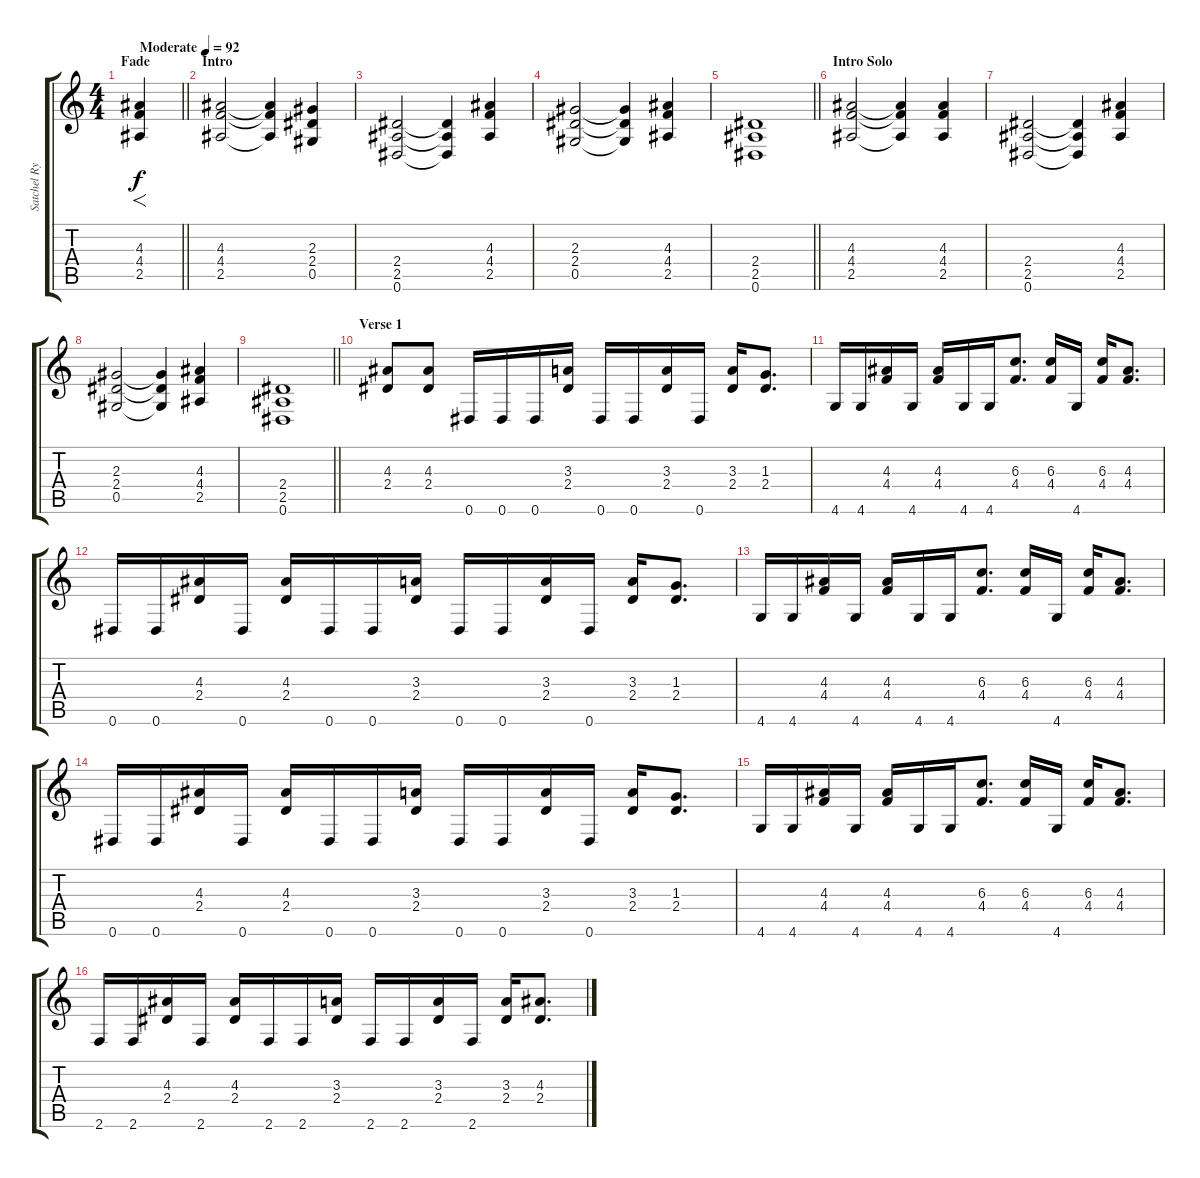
\track ("Satchel Rythym" "Satchel Ry") {instrument distortionguitar}
\staff {score tabs}
\tuning (Eb4 Bb3 Gb3 Db3 Ab2 Eb2) {hide}
\ts (4 4)
\section ("" "Fade")
\tempo (92 "Moderate")
\clef g2
\barLineRight lightlight
\ks c
(4.3 4.4 2.5).4{f dy f instrument distortionguitar} |
\section ("" "Intro")
(4.3 4.4 2.5).2 (4.3{t} 4.4{t} 2.5{t}).4 (2.3 2.4 0.5).4 |
(2.4 2.5 0.6).2 (2.4{t} 2.5{t} 0.6{t}).4 (4.3 4.4 2.5).4 |
(2.3 2.4 0.5).2 (2.3{t} 2.4{t} 0.5{t}).4 (4.3 4.4 2.5).4 |
\barLineRight lightlight
(2.4 2.5 0.6).1 |
\section ("" "Intro Solo")
(4.3 4.4 2.5).2 (4.3{t} 4.4{t} 2.5{t}).4 (4.3 4.4 2.5).4 |
(2.4 2.5 0.6).2 (2.4{t} 2.5{t} 0.6{t}).4 (4.3 4.4 2.5).4 |
(2.3 2.4 0.5).2 (2.3{t} 2.4{t} 0.5{t}).4 (4.3 4.4 2.5).4 |
\barLineRight lightlight
(2.4 2.5 0.6).1 |
\section ("" "Verse 1")
(4.3 2.4).8 (4.3 2.4).8 0.6.16 0.6.16 0.6.16 (3.3 2.4).16 0.6.16 0.6.16 (3.3 2.4).16 0.6.16 (3.3 2.4).16 (1.3 2.4).8{d} |
4.6.16 4.6.16 (4.3 4.4).16 4.6.16 (4.3 4.4).16 4.6.16 4.6.16 (6.3 4.4).8{d} (6.3 4.4).16 4.6.16 (6.3 4.4).16 (4.3 4.4).8{d} |
0.6.16 0.6.16 (4.3 2.4).16 0.6.16 (4.3 2.4).16 0.6.16 0.6.16 (3.3 2.4).16 0.6.16 0.6.16 (3.3 2.4).16 0.6.16 (3.3 2.4).16 (1.3 2.4).8{d} |
4.6.16 4.6.16 (4.3 4.4).16 4.6.16 (4.3 4.4).16 4.6.16 4.6.16 (6.3 4.4).8{d} (6.3 4.4).16 4.6.16 (6.3 4.4).16 (4.3 4.4).8{d} |
0.6.16 0.6.16 (4.3 2.4).16 0.6.16 (4.3 2.4).16 0.6.16 0.6.16 (3.3 2.4).16 0.6.16 0.6.16 (3.3 2.4).16 0.6.16 (3.3 2.4).16 (1.3 2.4).8{d} |
4.6.16 4.6.16 (4.3 4.4).16 4.6.16 (4.3 4.4).16 4.6.16 4.6.16 (6.3 4.4).8{d} (6.3 4.4).16 4.6.16 (6.3 4.4).16 (4.3 4.4).8{d} |
2.6.16 2.6.16 (4.3 2.4).16 2.6.16 (4.3 2.4).16 2.6.16 2.6.16 (3.3 2.4).16 2.6.16 2.6.16 (3.3 2.4).16 2.6.16 (3.3 2.4).16 (4.3 2.4).8{d}
